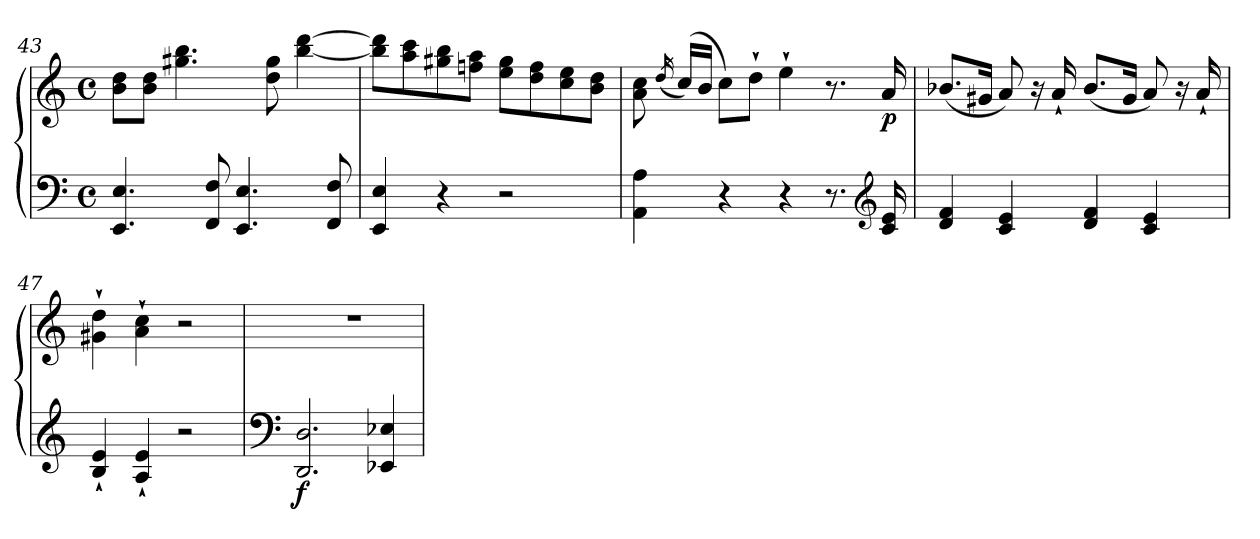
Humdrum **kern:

**kern	**kern	**dynam
*part1	*part1	*part1
*staff2	*staff1	*staff1/2
!!LO:LB:g=z
*clefF4	*clefG2	*
*k[]	*k[]	*
*M4/4	*M4/4	*
*met(c)	*met(c)	*
=43	=43	=43
4.EE/ 4.E/	8b\ 8dd\L	.
.	8b\ 8dd\J	.
.	4.gg#X\ 4.bb\	.
8FF/ 8F/	.	.
4.EE/ 4.E/	.	.
.	8dd\ 8gg#\	.
.	[4bb\ [4ddd\	.
8FF/ 8F/	.	.
=44	=44	=44
4EE/ 4E/	8bb\] 8ddd\]L	.
.	8aa\ 8ccc\	.
4r	8gg#X\ 8bb\	.
.	8ffni\ 8aa\J	.
2r	8ee\ 8gg#\L	.
.	8dd\ 8ff\	.
.	8cc\ 8ee\	.
.	8b\ 8dd\J	.
=45	=45	=45
4AA\ 4A\	8a\ 8cc\	.
.	(>16qdd/	.
.	(>16cc/LL)	.
.	16b/JJ	.
4r	8cc\L)	.
.	8dd`>\J	.
4r	4ee`>\	.
8.r	8.r	.
*clefG2	*	*
!	!	!LO:DY:b
16c/ 16e/	16a/	p
=46	=46	=46
4d/ 4f/	(<8.b-X/L	.
.	16g#X/Jk	.
4c/ 4e/	8a/)	.
.	16r	.
.	16a`</	.
4d/ 4f/	(<8.b-/L	.
.	16g#/Jk	.
4c/ 4e/	8a/)	.
.	16r	.
.	16a`</	.
!!LO:LB:g=z
=47	=47	=47
4B/`< 4e/`<	4g#X\`> 4dd\`>	.
4A/`< 4e/`<	4a\`> 4cc\`>	.
2r	2r	.
=48	=48	=48
*clefF4	*	*
!	!	!LO:DY:b=2
2.DD/ 2.D/	1r	f
4EE-X/ 4E-X/	.	.
=	=	=
*-	*-	*-
